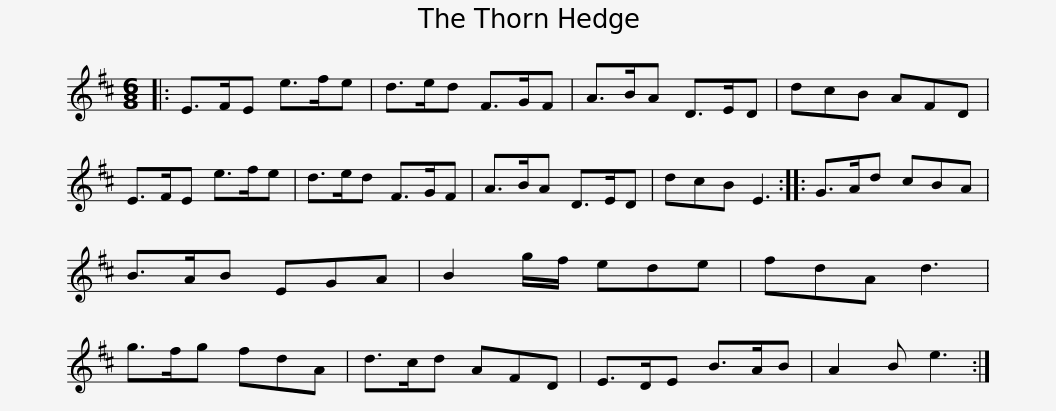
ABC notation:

X:1
L:1/8
M:6/8
I:linebreak $
K:D
V:1 treble
V:1
|: E>FE e>fe | d>ed F>GF | A>BA D>ED | dcB AFD | E>FE e>fe | %5
 d>ed F>GF |$ A>BA D>ED | dcB E3 :: G>Ad cBA | B>AB EGA | %10
 B2 g/f/ ede | fdA d3 | g>fg fdA |$ d>cd AFD | E>DE B>AB | %15
 A2 B e3 :| %16
